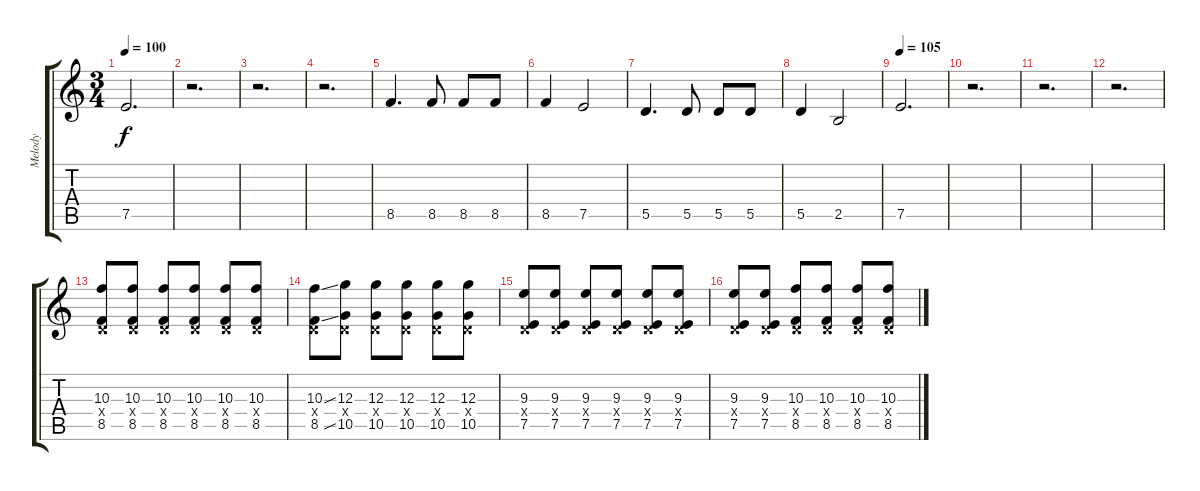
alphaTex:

\track ("Melody" "Melody") {instrument electricguitarjazz}
\staff {score tabs}
\tuning (E4 B3 G3 D3 A2 E2) {hide}
\ts (3 4)
\tempo 100
\clef g2
\ks c
7.5.2{d dy f} |
r.2{d} |
r.2{d} |
r.2{d} |
8.5.4{d} 8.5.8 8.5.8 8.5.8 |
8.5.4 7.5.2 |
5.5.4{d} 5.5.8 5.5.8 5.5.8 |
5.5.4 2.5.2 |
\tempo 105
7.5.2{d} |
r.2{d} |
r.2{d} |
r.2{d} |
(10.3 0.4{x} 8.5).8 (10.3 0.4{x} 8.5).8 (10.3 0.4{x} 8.5).8 (10.3 0.4{x} 8.5).8 (10.3 0.4{x} 8.5).8 (10.3 0.4{x} 8.5).8 |
(10.3{ss} 0.4{x} 8.5{ss}).8 (12.3 0.4{x} 10.5).8 (12.3 0.4{x} 10.5).8 (12.3 0.4{x} 10.5).8 (12.3 0.4{x} 10.5).8 (12.3 0.4{x} 10.5).8 |
(9.3 0.4{x} 7.5).8 (9.3 0.4{x} 7.5).8 (9.3 0.4{x} 7.5).8 (9.3 0.4{x} 7.5).8 (9.3 0.4{x} 7.5).8 (9.3 0.4{x} 7.5).8 |
(9.3 0.4{x} 7.5).8 (9.3 0.4{x} 7.5).8 (10.3 0.4{x} 8.5).8 (10.3 0.4{x} 8.5).8 (10.3 0.4{x} 8.5).8 (10.3 0.4{x} 8.5).8
